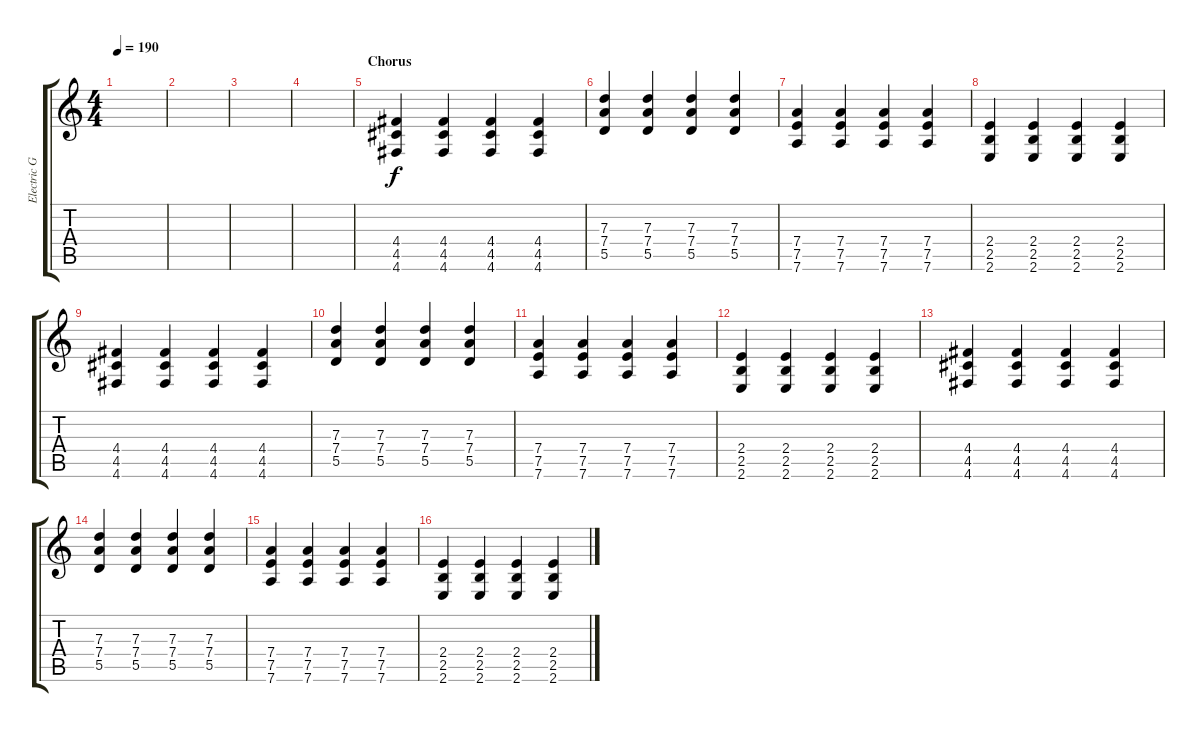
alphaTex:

\track ("Electric Guitar - 2nd" "Electric G") {instrument overdrivenguitar}
\staff {score tabs}
\tuning (E4 B3 G3 D3 A2 D2) {hide}
\ts (4 4)
\tempo 190
\clef g2
\ks c
|
|
|
|
\section ("" "Chorus")
(4.4 4.5 4.6).4 (4.4 4.5 4.6).4 (4.4 4.5 4.6).4 (4.4 4.5 4.6).4 |
(7.3 7.4 5.5).4 (7.3 7.4 5.5).4 (7.3 7.4 5.5).4 (7.3 7.4 5.5).4 |
(7.4 7.5 7.6).4 (7.4 7.5 7.6).4 (7.4 7.5 7.6).4 (7.4 7.5 7.6).4 |
(2.4 2.5 2.6).4 (2.4 2.5 2.6).4 (2.4 2.5 2.6).4 (2.4 2.5 2.6).4 |
(4.4 4.5 4.6).4 (4.4 4.5 4.6).4 (4.4 4.5 4.6).4 (4.4 4.5 4.6).4 |
(7.3 7.4 5.5).4 (7.3 7.4 5.5).4 (7.3 7.4 5.5).4 (7.3 7.4 5.5).4 |
(7.4 7.5 7.6).4 (7.4 7.5 7.6).4 (7.4 7.5 7.6).4 (7.4 7.5 7.6).4 |
(2.4 2.5 2.6).4 (2.4 2.5 2.6).4 (2.4 2.5 2.6).4 (2.4 2.5 2.6).4 |
(4.4 4.5 4.6).4 (4.4 4.5 4.6).4 (4.4 4.5 4.6).4 (4.4 4.5 4.6).4 |
(7.3 7.4 5.5).4 (7.3 7.4 5.5).4 (7.3 7.4 5.5).4 (7.3 7.4 5.5).4 |
(7.4 7.5 7.6).4 (7.4 7.5 7.6).4 (7.4 7.5 7.6).4 (7.4 7.5 7.6).4 |
(2.4 2.5 2.6).4 (2.4 2.5 2.6).4 (2.4 2.5 2.6).4 (2.4 2.5 2.6).4
